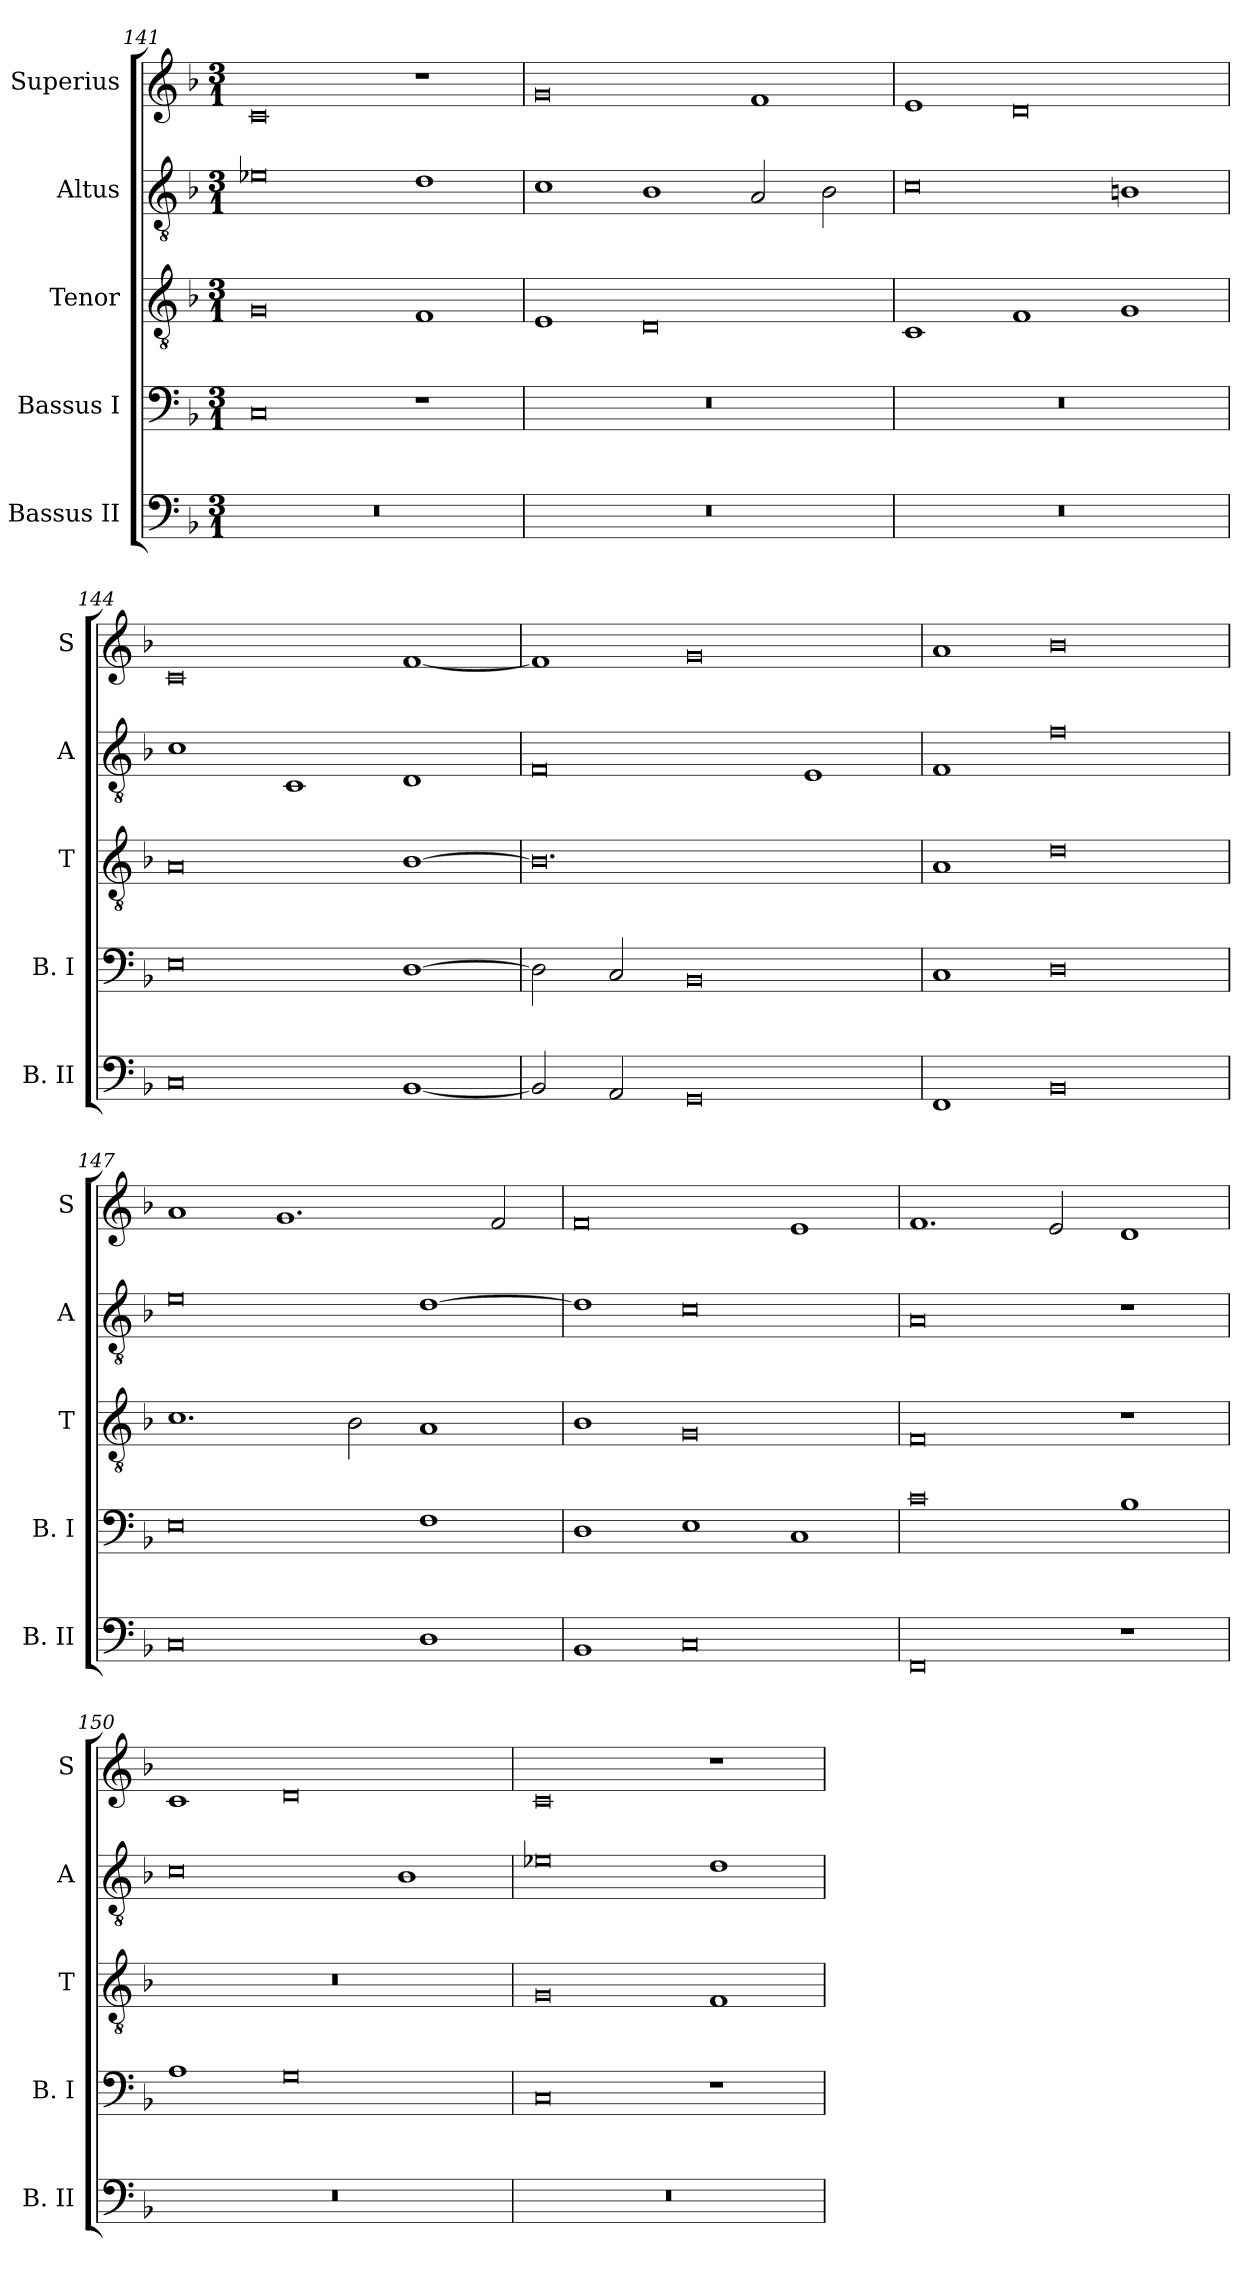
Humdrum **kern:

**kern	**kern	**kern	**kern	**kern
*part5	*part4	*part3	*part2	*part1
*staff5	*staff4	*staff3	*staff2	*staff1
*I"Bassus II	*I"Bassus I	*I"Tenor	*I"Altus	*I"Superius
*I'B. II	*I'B. I	*I'T	*I'A	*I'S
*clefF4	*clefF4	*clefGv2	*clefGv2	*clefG2
*k[b-]	*k[b-]	*k[b-]	*k[b-]	*k[b-]
*F:	*F:	*F:	*F:	*F:
*M3/1	*M3/1	*M3/1	*M3/1	*M3/1
=141	=141	=141	=141	=141
1%3r	0C	0G	0e-X	0c
.	1r	1F	1d	1r
=142	=142	=142	=142	=142
1%3r	1%3r	1E	1c	0g
.	.	0D	1B-	.
.	.	.	2A	1f
.	.	.	2B-	.
=143	=143	=143	=143	=143
1%3r	1%3r	1C	0c	1e
.	.	1F	.	0d
.	.	1G	1Bn	.
=144	=144	=144	=144	=144
0C	0E	0A	1c	0c
.	.	.	1C	.
[1BB-	[1D	[1B-	1D	[1f
=145	=145	=145	=145	=145
2BB-]	2D]	0.B-]	0F	1f]
2AA	2C	.	.	.
0GG	0BB-	.	.	0g
.	.	.	1E	.
=146	=146	=146	=146	=146
1FF	1C	1A	1F	1a
0BB-	0D	0d	0f	0b-
=147	=147	=147	=147	=147
0C	0E	1.c	0e	1a
.	.	.	.	1.g
.	.	2B-	.	.
1D	1F	1A	[1d	.
.	.	.	.	2f
=148	=148	=148	=148	=148
1BB-	1D	1B-	1d]	0f
0C	1E	0G	0c	.
.	1C	.	.	1e
=149	=149	=149	=149	=149
0FF	0c	0F	0A	1.f
.	.	.	.	2e
1r	1B-	1r	1r	1d
=150	=150	=150	=150	=150
1%3r	1A	1%3r	0c	1c
.	0G	.	.	0d
.	.	.	1B-	.
=151	=151	=151	=151	=151
1%3r	0C	0G	0e-X	0c
.	1r	1F	1d	1r
=	=	=	=	=
*-	*-	*-	*-	*-
